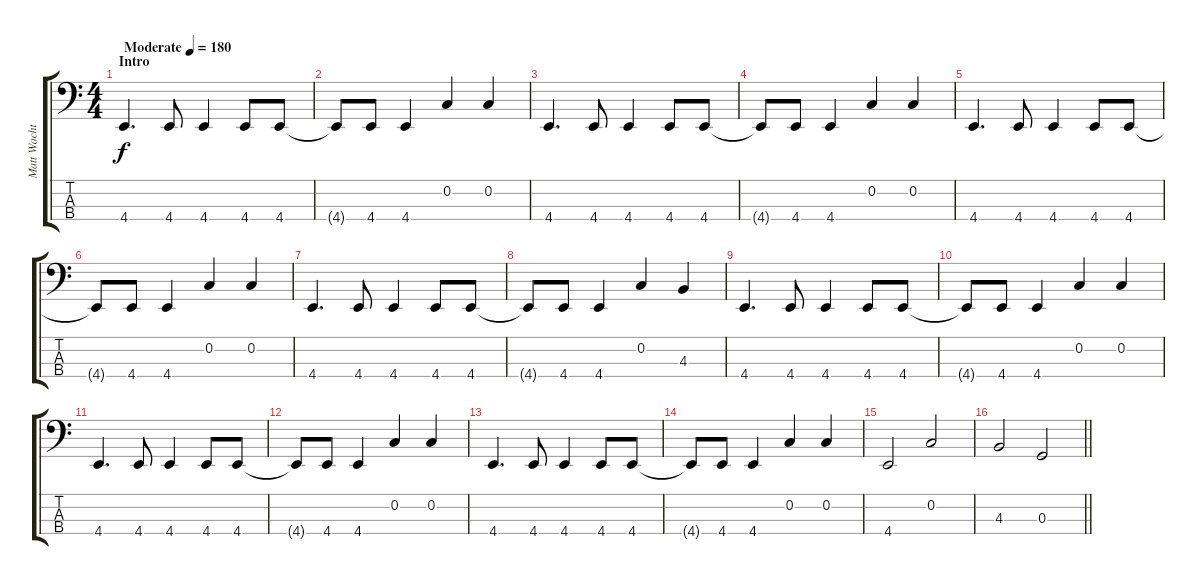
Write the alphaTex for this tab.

\track ("Matt Wachter" "Matt Wacht") {instrument electricbasspick}
\staff {score tabs}
\tuning (F2 C2 G1 C1) {hide}
\ts (4 4)
\section ("" "Intro")
\tempo (180 "Moderate")
\clef f4
\ks c
4.4.4{d dy f instrument electricbasspick} 4.4.8 4.4.4 4.4.8 4.4.8 |
4.4{t}.8 4.4.8 4.4.4 0.2.4 0.2.4 |
4.4.4{d} 4.4.8 4.4.4 4.4.8 4.4.8 |
4.4{t}.8 4.4.8 4.4.4 0.2.4 0.2.4 |
4.4.4{d} 4.4.8 4.4.4 4.4.8 4.4.8 |
4.4{t}.8 4.4.8 4.4.4 0.2.4 0.2.4 |
4.4.4{d} 4.4.8 4.4.4 4.4.8 4.4.8 |
4.4{t}.8 4.4.8 4.4.4 0.2.4 4.3.4 |
4.4.4{d} 4.4.8 4.4.4 4.4.8 4.4.8 |
4.4{t}.8 4.4.8 4.4.4 0.2.4 0.2.4 |
4.4.4{d} 4.4.8 4.4.4 4.4.8 4.4.8 |
4.4{t}.8 4.4.8 4.4.4 0.2.4 0.2.4 |
4.4.4{d} 4.4.8 4.4.4 4.4.8 4.4.8 |
4.4{t}.8 4.4.8 4.4.4 0.2.4 0.2.4 |
4.4.2 0.2.2 |
\barLineRight lightlight
4.3.2 0.3.2
